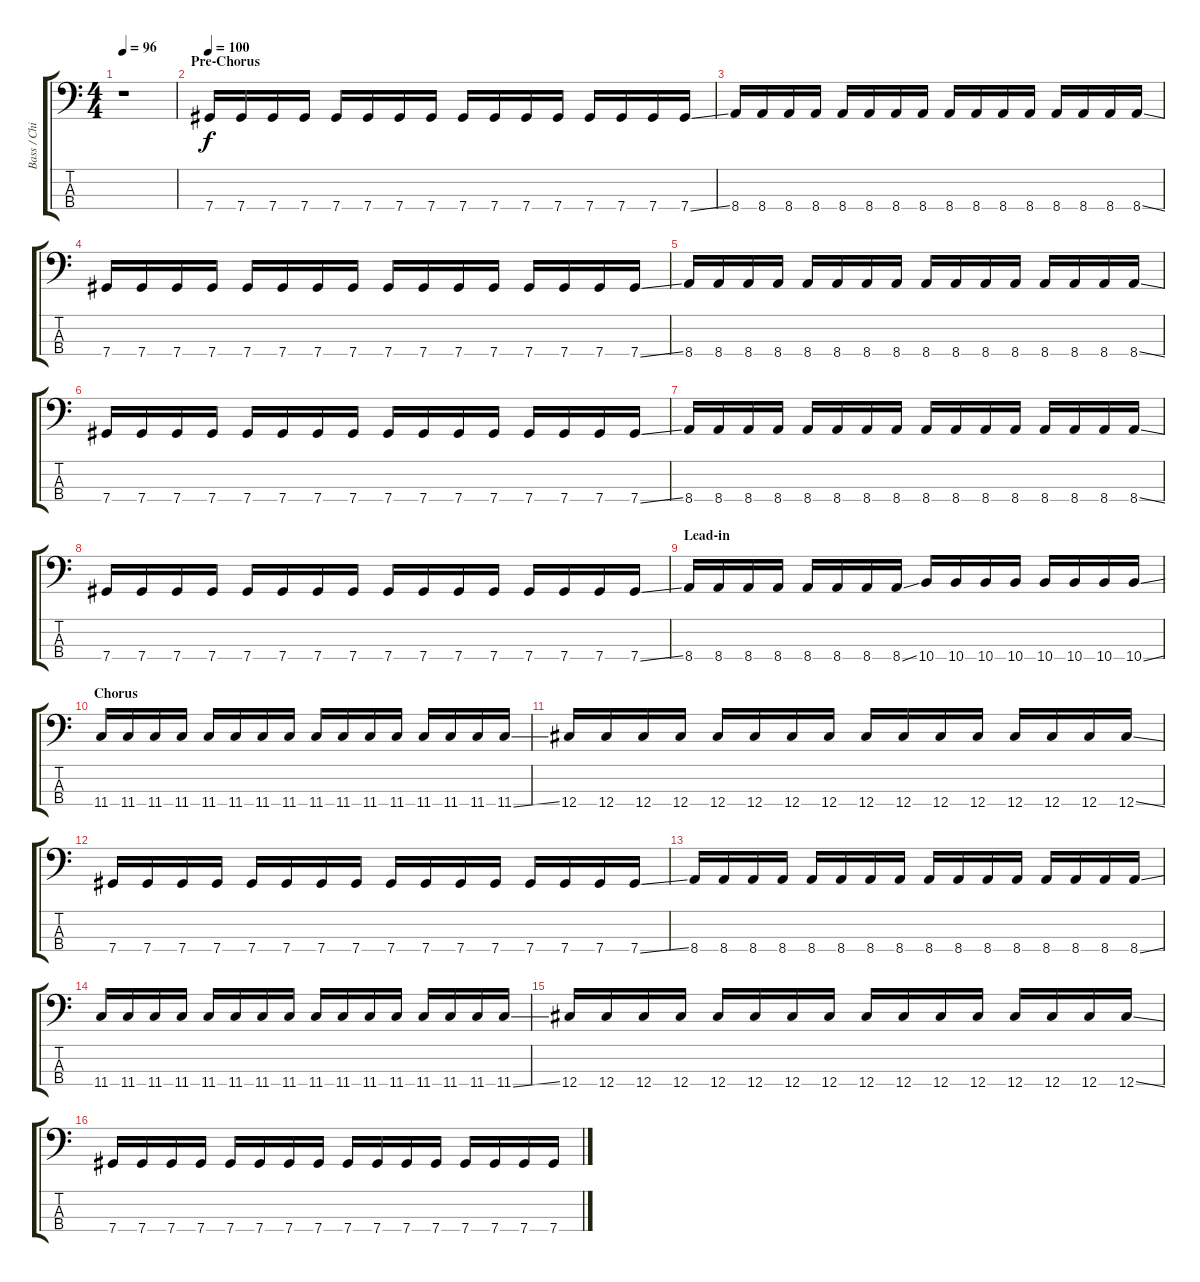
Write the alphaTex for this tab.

\track ("Bass / Chi Cheng" "Bass / Chi") {instrument electricbassfinger}
\staff {score tabs}
\tuning (Gb2 Db2 Ab1 Db1) {hide}
\ts (4 4)
\tempo 96
\clef f4
\ks c
r.1{dy f} |
\section ("" "Pre-Chorus")
\tempo 100
7.4.16 7.4.16 7.4.16 7.4.16 7.4.16 7.4.16 7.4.16 7.4.16 7.4.16 7.4.16 7.4.16 7.4.16 7.4.16 7.4.16 7.4.16 7.4{ss}.16 |
8.4.16 8.4.16 8.4.16 8.4.16 8.4.16 8.4.16 8.4.16 8.4.16 8.4.16 8.4.16 8.4.16 8.4.16 8.4.16 8.4.16 8.4.16 8.4{ss}.16 |
7.4.16 7.4.16 7.4.16 7.4.16 7.4.16 7.4.16 7.4.16 7.4.16 7.4.16 7.4.16 7.4.16 7.4.16 7.4.16 7.4.16 7.4.16 7.4{ss}.16 |
8.4.16 8.4.16 8.4.16 8.4.16 8.4.16 8.4.16 8.4.16 8.4.16 8.4.16 8.4.16 8.4.16 8.4.16 8.4.16 8.4.16 8.4.16 8.4{ss}.16 |
7.4.16 7.4.16 7.4.16 7.4.16 7.4.16 7.4.16 7.4.16 7.4.16 7.4.16 7.4.16 7.4.16 7.4.16 7.4.16 7.4.16 7.4.16 7.4{ss}.16 |
8.4.16 8.4.16 8.4.16 8.4.16 8.4.16 8.4.16 8.4.16 8.4.16 8.4.16 8.4.16 8.4.16 8.4.16 8.4.16 8.4.16 8.4.16 8.4{ss}.16 |
7.4.16 7.4.16 7.4.16 7.4.16 7.4.16 7.4.16 7.4.16 7.4.16 7.4.16 7.4.16 7.4.16 7.4.16 7.4.16 7.4.16 7.4.16 7.4{ss}.16 |
\section ("" "Lead-in")
8.4.16 8.4.16 8.4.16 8.4.16 8.4.16 8.4.16 8.4.16 8.4{ss}.16 10.4.16 10.4.16 10.4.16 10.4.16 10.4.16 10.4.16 10.4.16 10.4{ss}.16 |
\section ("" "Chorus")
11.4.16 11.4.16 11.4.16 11.4.16 11.4.16 11.4.16 11.4.16 11.4.16 11.4.16 11.4.16 11.4.16 11.4.16 11.4.16 11.4.16 11.4.16 11.4{ss}.16 |
12.4.16 12.4.16 12.4.16 12.4.16 12.4.16 12.4.16 12.4.16 12.4.16 12.4.16 12.4.16 12.4.16 12.4.16 12.4.16 12.4.16 12.4.16 12.4{ss}.16 |
7.4.16 7.4.16 7.4.16 7.4.16 7.4.16 7.4.16 7.4.16 7.4.16 7.4.16 7.4.16 7.4.16 7.4.16 7.4.16 7.4.16 7.4.16 7.4{ss}.16 |
8.4.16 8.4.16 8.4.16 8.4.16 8.4.16 8.4.16 8.4.16 8.4.16 8.4.16 8.4.16 8.4.16 8.4.16 8.4.16 8.4.16 8.4.16 8.4{ss}.16 |
11.4.16 11.4.16 11.4.16 11.4.16 11.4.16 11.4.16 11.4.16 11.4.16 11.4.16 11.4.16 11.4.16 11.4.16 11.4.16 11.4.16 11.4.16 11.4{ss}.16 |
12.4.16 12.4.16 12.4.16 12.4.16 12.4.16 12.4.16 12.4.16 12.4.16 12.4.16 12.4.16 12.4.16 12.4.16 12.4.16 12.4.16 12.4.16 12.4{ss}.16 |
7.4.16 7.4.16 7.4.16 7.4.16 7.4.16 7.4.16 7.4.16 7.4.16 7.4.16 7.4.16 7.4.16 7.4.16 7.4.16 7.4.16 7.4.16 7.4{ss}.16
